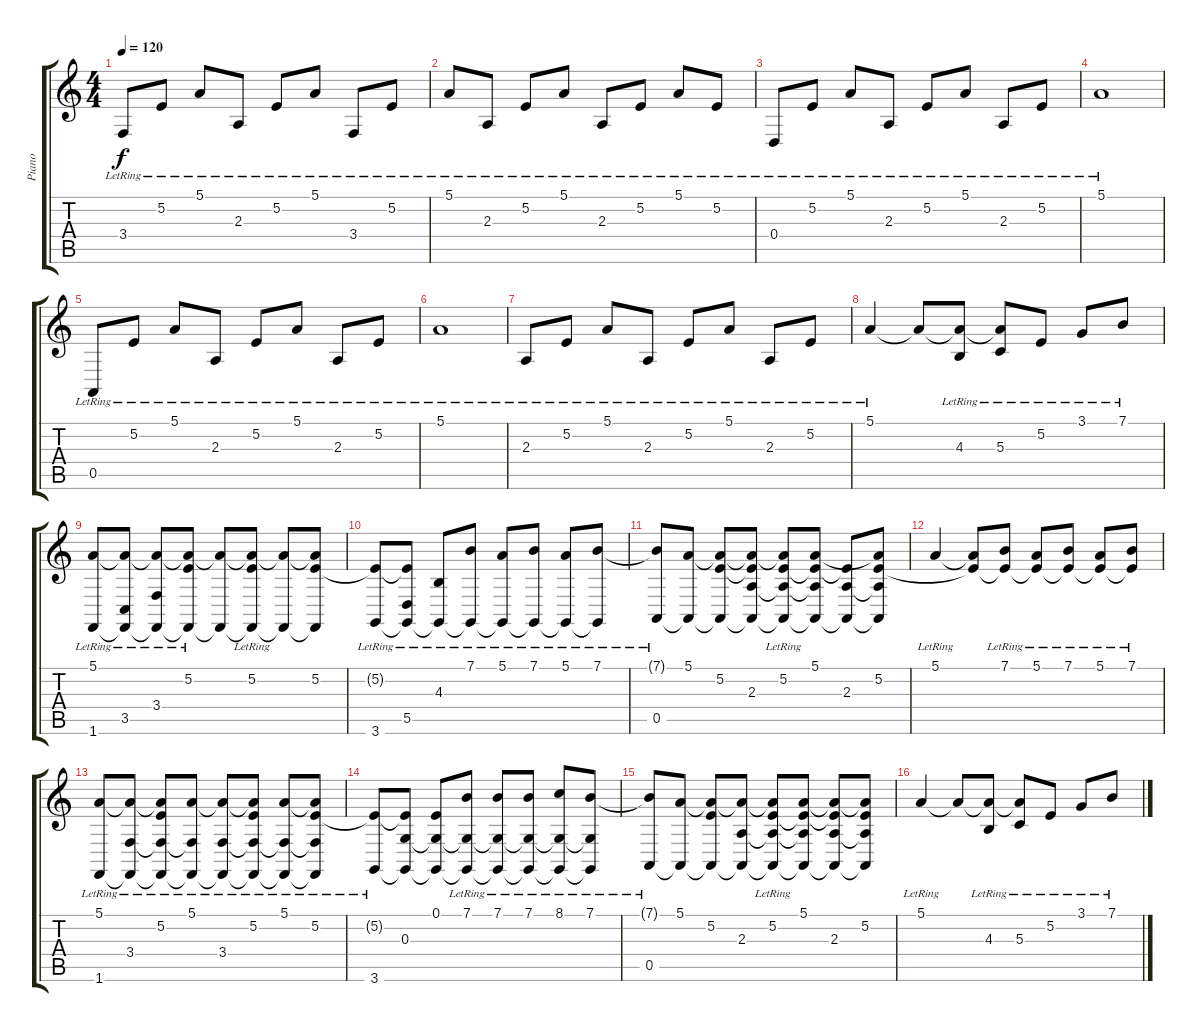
\track ("Piano" "Piano") {instrument brightacousticpiano}
\staff {score tabs}
\tuning (E4 B3 G3 D3 A2 E2) {hide}
\ts (4 4)
\tempo 120
\clef g2
\ks c
3.4{lr}.8{dy f} 5.2{lr}.8 5.1{lr}.8 2.3{lr}.8 5.2{lr}.8 5.1{lr}.8 3.4{lr}.8 5.2{lr}.8 |
5.1{lr}.8 2.3{lr}.8 5.2{lr}.8 5.1{lr}.8 2.3{lr}.8 5.2{lr}.8 5.1{lr}.8 5.2{lr}.8 |
0.4{lr}.8 5.2{lr}.8 5.1{lr}.8 2.3{lr}.8 5.2{lr}.8 5.1{lr}.8 2.3{lr}.8 5.2{lr}.8 |
5.1{lr}.1 |
0.5{lr}.8 5.2{lr}.8 5.1{lr}.8 2.3{lr}.8 5.2{lr}.8 5.1{lr}.8 2.3{lr}.8 5.2{lr}.8 |
5.1{lr}.1 |
2.3{lr}.8 5.2{lr}.8 5.1{lr}.8 2.3{lr}.8 5.2{lr}.8 5.1{lr}.8 2.3{lr}.8 5.2{lr}.8 |
5.1{lr}.4 5.1{t}.8 (5.1{t} 4.3{lr}).8 (5.1{t} 5.3{lr}).8 5.2{lr}.8 3.1{lr}.8 7.1{lr}.8 |
(5.1{lr} 1.6{lr}).8 (5.1{t} 3.5{lr} 1.6{t}).8 (5.1{t} 3.4{lr} 1.6{t}).8 (5.1{t} 5.2{lr} 1.6{t}).8 (5.1{t} 1.6{t}).8 (5.1{t} 5.2{lr} 1.6{t}).8 (5.1{t} 1.6{t}).8 (5.1{t} 5.2 1.6{t}).8 |
(5.2{t} 3.6{lr}).8 (5.2{t} 5.5{lr} 3.6{t}).8 (4.3{lr} 3.6{t}).8 (7.1{lr} 3.6{t}).8 (5.1{lr} 3.6{t}).8 (7.1{lr} 3.6{t}).8 (5.1{lr} 3.6{t}).8 (7.1{lr} 3.6{t}).8 |
(7.1{t} 0.5{lr}).8 (5.1 0.5{t}).8 (5.1{t} 5.2 0.5{t}).8 (5.1{t} 5.2{t} 2.3 0.5{t}).8 (5.1{t} 5.2{lr} 2.3{t} 0.5{t}).8 (5.1 5.2{t} 2.3{t} 0.5{t}).8 (5.2{t} 2.3 0.5{t}).8 (5.1{t} 5.2 2.3{t} 0.5{t}).8 |
5.1{lr}.4 (5.1{t} 5.2{t}).8 (7.1{lr} 5.2{t}).8 (5.1{lr} 5.2{t}).8 (7.1{lr} 5.2{t}).8 (5.1{lr} 5.2{t}).8 (7.1{lr} 5.2{t}).8 |
(5.1{lr} 1.6{lr}).8 (5.1{t} 3.4{lr} 1.6{t}).8 (5.1{t} 5.2{lr} 3.4{t} 1.6{t}).8 (5.1{lr} 3.4{t} 1.6{t}).8 (5.1{t} 3.4{lr} 1.6{t}).8 (5.1{t} 5.2{lr} 3.4{t} 1.6{t}).8 (5.1{lr} 3.4{t} 1.6{t}).8 (5.1{t} 5.2{lr} 3.4{t} 1.6{t}).8 |
(5.2{t} 3.6{lr}).8 (5.2{t} 0.3 3.6{t}).8 (0.1 0.3{t} 3.6{t}).8 (7.1{lr} 0.3{t} 3.6{t}).8 (7.1{lr} 0.3{t} 3.6{t}).8 (7.1{lr} 0.3{t} 3.6{t}).8 (8.1{lr} 0.3{t} 3.6{t}).8 (7.1{lr} 0.3{t} 3.6{t}).8 |
(7.1{t} 0.5{lr}).8 (5.1 0.5{t}).8 (5.1{t} 5.2 0.5{t}).8 (5.1{t} 2.3 0.5{t}).8 (5.1{t} 5.2{lr} 2.3{t} 0.5{t}).8 (5.1 5.2{t} 2.3{t} 0.5{t}).8 (5.1{t} 5.2{t} 2.3 0.5{t}).8 (5.1{t} 5.2 2.3{t} 0.5{t}).8 |
5.1{lr}.4 5.1{t}.8 (5.1{t} 4.3{lr}).8 (5.1{t} 5.3{lr}).8 5.2{lr}.8 3.1{lr}.8 7.1{lr}.8
